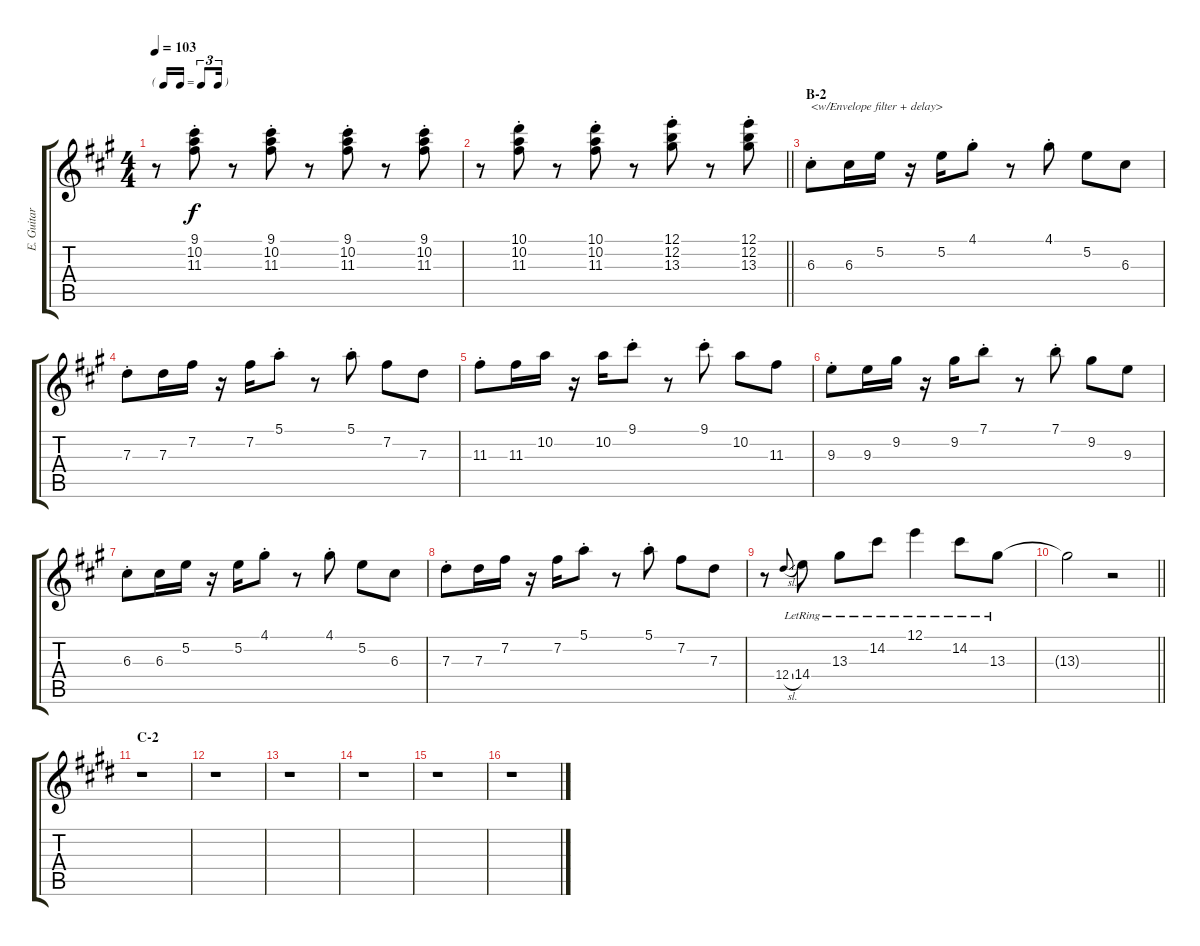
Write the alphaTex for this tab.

\track ("E. Guitar III" "E. Guitar ") {instrument electricguitarjazz}
\staff {score tabs}
\tuning (E4 B3 G3 D3 A2 E2) {hide}
\ts (4 4)
\tf triplet16th
\tempo 103
\clef g2
\ks a
r.8{dy f} (9.1{st} 10.2{st} 11.3{st}).8 r.8 (9.1{st} 10.2{st} 11.3{st}).8 r.8 (9.1{st} 10.2{st} 11.3{st}).8 r.8 (9.1{st} 10.2{st} 11.3{st}).8 |
\barLineRight lightlight
r.8 (10.1{st} 10.2{st} 11.3{st}).8 r.8 (10.1{st} 10.2{st} 11.3{st}).8 r.8 (12.1{st} 12.2{st} 13.3{st}).8 r.8 (12.1{st} 12.2{st} 13.3{st}).8 |
\section ("" "B-2")
6.3{st}.8{txt "<w/Envelope filter + delay>"} 6.3.16 5.2.16 r.16 5.2.16 4.1{st}.8 r.8 4.1{st}.8 5.2.8 6.3.8 |
7.3{st}.8 7.3.16 7.2.16 r.16 7.2.16 5.1{st}.8 r.8 5.1{st}.8 7.2.8 7.3.8 |
11.3{st}.8 11.3.16 10.2.16 r.16 10.2.16 9.1{st}.8 r.8 9.1{st}.8 10.2.8 11.3.8 |
9.3{st}.8 9.3.16 9.2.16 r.16 9.2.16 7.1{st}.8 r.8 7.1{st}.8 9.2.8 9.3.8 |
6.3{st}.8 6.3.16 5.2.16 r.16 5.2.16 4.1{st}.8 r.8 4.1{st}.8 5.2.8 6.3.8 |
7.3{st}.8 7.3.16 7.2.16 r.16 7.2.16 5.1{st}.8 r.8 5.1{st}.8 7.2.8 7.3.8 |
r.8 12.4{sl}.8{gr onbeat} 14.4{lr}.8 13.3{lr}.8 14.2{lr}.8 12.1{lr}.4 14.2{lr}.8 13.3{lr}.8 |
\barLineRight lightlight
13.3{t}.2 r.2 |
\section ("" "C-2")
\ks e
r.1 |
r.1 |
r.1 |
r.1 |
r.1 |
r.1
